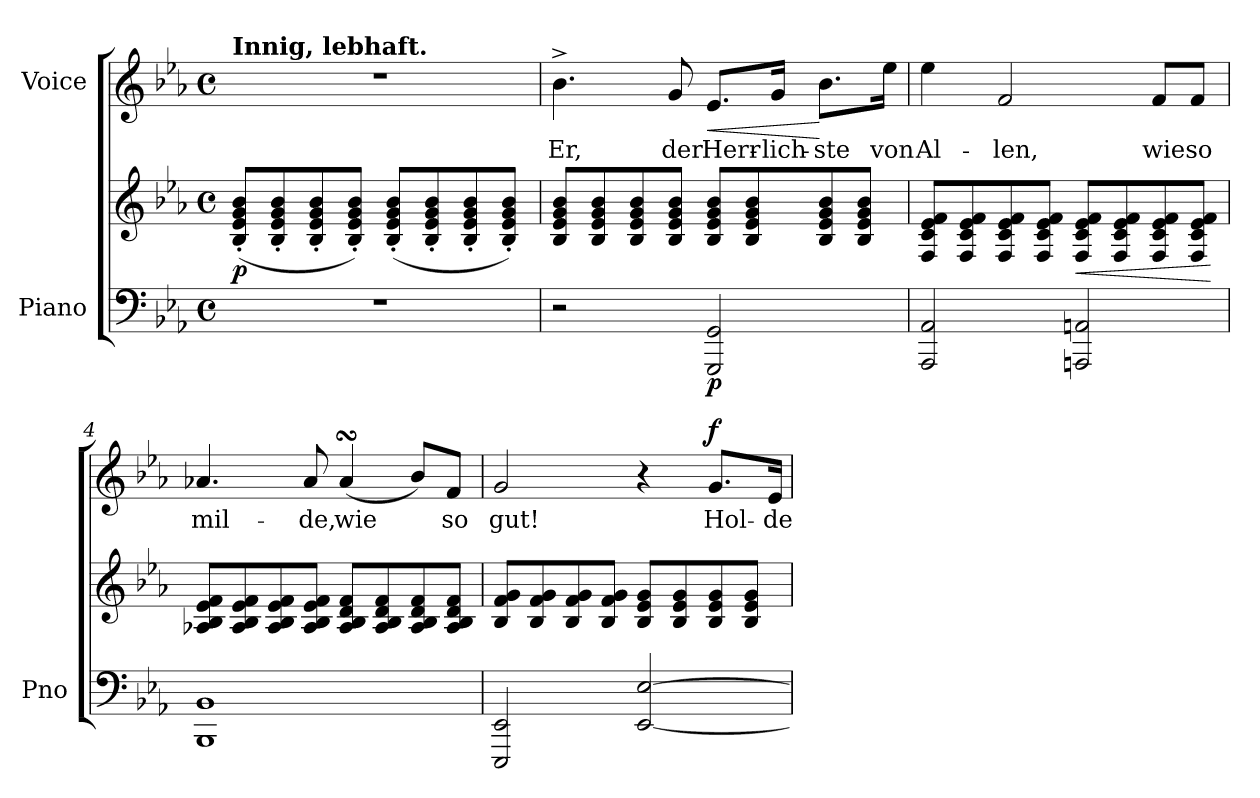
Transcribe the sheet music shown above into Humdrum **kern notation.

**kern	**kern	**dynam	**kern	**text	**dynam
*part2	*part2	*part2	*part1	*part1	*part1
*staff3	*staff2	*staff2/3	*staff1	*staff1	*staff1
*I"Piano	*	*	*I"Voice	*	*
*I'Pno	*	*	*	*	*
*clefF4	*clefG2	*	*clefG2	*	*
*k[b-e-a-]	*k[b-e-a-]	*	*k[b-e-a-]	*	*
*M4/4	*M4/4	*	*M4/4	*	*
*met(c)	*met(c)	*	*met(c)	*	*
=1	=1	=1	=1	=1	=1
!	!	!	!LO:TX:a:B:t=Innig, lebhaft.	!	!
!	!	!LO:DY:b	!	!	!
1r	(<8B-/' 8e-/' 8g/' 8b-/'L	p	1r	.	.
.	8B-/' 8e-/' 8g/' 8b-/'	.	.	.	.
.	8B-/' 8e-/' 8g/' 8b-/'	.	.	.	.
.	8B-/' 8e-/' 8g/' 8b-/'J)	.	.	.	.
.	(<8B-/' 8e-/' 8g/' 8b-/'L	.	.	.	.
.	8B-/' 8e-/' 8g/' 8b-/'	.	.	.	.
.	8B-/' 8e-/' 8g/' 8b-/'	.	.	.	.
.	8B-/' 8e-/' 8g/' 8b-/'J)	.	.	.	.
=2	=2	=2	=2	=2	=2
!	!	!	!	!LO:LY:b	!
2r	8B-/ 8e-/ 8g/ 8b-/L	.	4.b-^\	Er,	.
.	8B-/ 8e-/ 8g/ 8b-/	.	.	.	.
.	8B-/ 8e-/ 8g/ 8b-/	.	.	.	.
!	!	!	!	!LO:LY:b	!
.	8B-/ 8e-/ 8g/ 8b-/J	.	8g/	der	.
!	!	!LO:DY:b=2	!	!LO:LY:b	!LO:HP:b
2GGG/ 2GG/	8B-/ 8e-/ 8g/ 8b-/L	p	8.e-/L	Herr-	<
.	8B-/ 8e-/ 8g/ 8b-/	.	.	.	.
!	!	!	!	!LO:LY:b	!
.	.	.	16g/Jk	-lich-	.
!	!	!	!	!LO:LY:b	!
.	8B-/ 8e-/ 8g/ 8b-/	.	8.b-\L	-ste	[
.	8B-/ 8e-/ 8g/ 8b-/J	.	.	.	.
!	!	!	!	!LO:LY:b	!
.	.	.	16ee-\Jk	von	.
=3	=3	=3	=3	=3	=3
!	!	!	!	!LO:LY:b	!
2AAA-/ 2AA-/	8F/ 8c/ 8e-/ 8f/L	.	4ee-\	Al-	.
.	8F/ 8c/ 8e-/ 8f/	.	.	.	.
!	!	!	!	!LO:LY:b	!
.	8F/ 8c/ 8e-/ 8f/	.	2f/	-len,	.
.	8F/ 8c/ 8e-/ 8f/J	.	.	.	.
!	!	!LO:HP:b	!	!	!
2AAAn/ 2AAn/	8F/ 8c/ 8e-/ 8f/L	<	.	.	.
.	8F/ 8c/ 8e-/ 8f/	.	.	.	.
!	!	!	!	!LO:LY:b	!
.	8F/ 8c/ 8e-/ 8f/	.	8f/L	wie	.
!	!	!	!	!LO:LY:b	!
.	8F/ 8c/ 8e-/ 8f/J	.	8f/J	so	.
.	.	[	.	.	.
=4	=4	=4	=4	=4	=4
!	!	!	!	!LO:LY:b	!
1BBB- 1BB-	8A-X/ 8B-/ 8e-/ 8f/L	.	4.a-X/	mil-	.
.	8A-/ 8B-/ 8e-/ 8f/	.	.	.	.
.	8A-/ 8B-/ 8e-/ 8f/	.	.	.	.
!	!	!	!	!LO:LY:b	!
.	8A-/ 8B-/ 8e-/ 8f/J	.	8a-/	-de,	.
!	!	!	!	!LO:LY:b	!
.	8A-/ 8B-/ 8d/ 8f/L	.	(>4a-sSSs/	wie	.
.	8A-/ 8B-/ 8d/ 8f/	.	.	.	.
.	8A-/ 8B-/ 8d/ 8f/	.	8b-/L)	.	.
!	!	!	!	!LO:LY:b	!
.	8A-/ 8B-/ 8d/ 8f/J	.	8f/J	so	.
!!LO:LB:g=z
=5	=5	=5	=5	=5	=5
!	!	!	!	!LO:LY:b	!
2EEE-/ 2EE-/	8B-/ 8f/ 8g/L	.	2g/	gut!	.
.	8B-/ 8f/ 8g/	.	.	.	.
.	8B-/ 8f/ 8g/	.	.	.	.
.	8B-/ 8f/ 8g/J	.	.	.	.
[2EE-/ [2E-/	8B-/ 8e-/ 8g/L	.	4r	.	.
.	8B-/ 8e-/ 8g/	.	.	.	.
!	!	!	!	!LO:LY:b	!LO:DY:a
.	8B-/ 8e-/ 8g/	.	8.g/L	Hol-	f
.	8B-/ 8e-/ 8g/J	.	.	.	.
!	!	!	!	!LO:LY:b	!
.	.	.	16e-/Jk	-de	.
=	=	=	=	=	=
*-	*-	*-	*-	*-	*-
